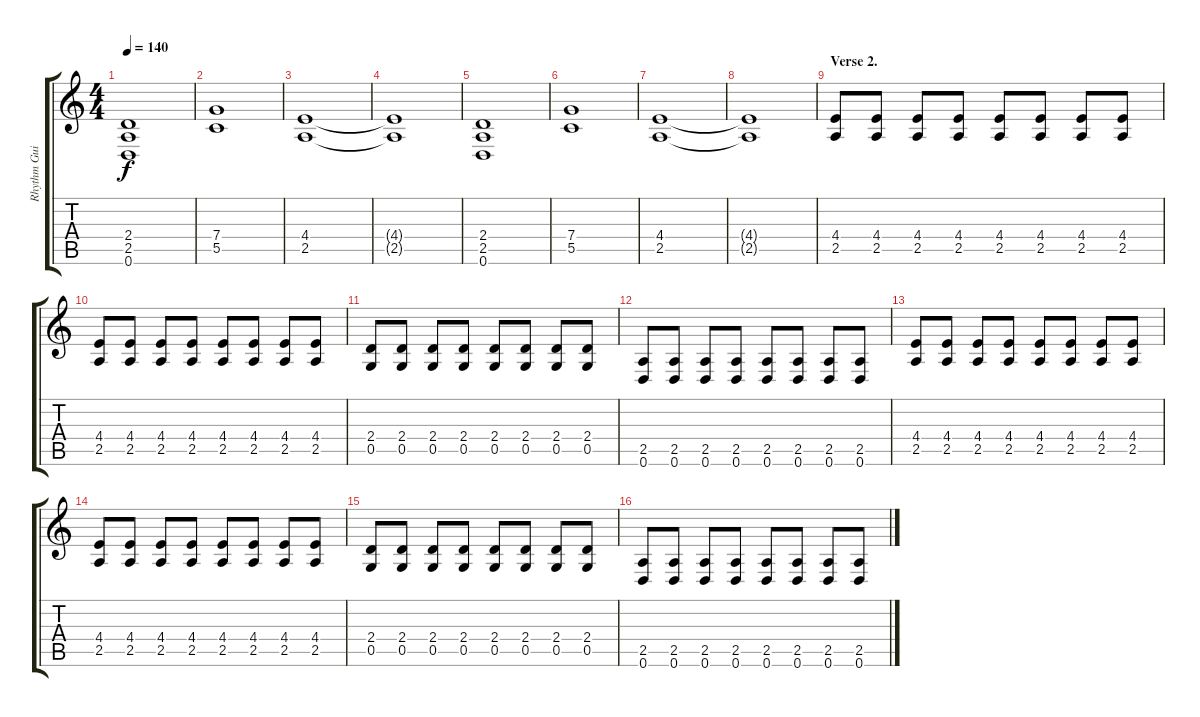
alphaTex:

\track ("Rhythm Guitar" "Rhythm Gui") {instrument distortionguitar}
\staff {score tabs}
\tuning (D4 A3 F3 C3 G2 D2) {hide}
\ts (4 4)
\tempo 140
\clef g2
\ks c
(2.4 2.5 0.6).1{dy f} |
(7.4 5.5).1 |
(4.4 2.5).1 |
(4.4{t} 2.5{t}).1 |
(2.4 2.5 0.6).1 |
(7.4 5.5).1 |
(4.4 2.5).1 |
(4.4{t} 2.5{t}).1 |
\section ("" "Verse 2.")
(4.4 2.5).8{volume 13} (4.4 2.5).8 (4.4 2.5).8 (4.4 2.5).8 (4.4 2.5).8 (4.4 2.5).8 (4.4 2.5).8 (4.4 2.5).8 |
(4.4 2.5).8 (4.4 2.5).8 (4.4 2.5).8 (4.4 2.5).8 (4.4 2.5).8 (4.4 2.5).8 (4.4 2.5).8 (4.4 2.5).8 |
(2.4 0.5).8 (2.4 0.5).8 (2.4 0.5).8 (2.4 0.5).8 (2.4 0.5).8 (2.4 0.5).8 (2.4 0.5).8 (2.4 0.5).8 |
(2.5 0.6).8 (2.5 0.6).8 (2.5 0.6).8 (2.5 0.6).8 (2.5 0.6).8 (2.5 0.6).8 (2.5 0.6).8 (2.5 0.6).8 |
(4.4 2.5).8 (4.4 2.5).8 (4.4 2.5).8 (4.4 2.5).8 (4.4 2.5).8 (4.4 2.5).8 (4.4 2.5).8 (4.4 2.5).8 |
(4.4 2.5).8 (4.4 2.5).8 (4.4 2.5).8 (4.4 2.5).8 (4.4 2.5).8 (4.4 2.5).8 (4.4 2.5).8 (4.4 2.5).8 |
(2.4 0.5).8 (2.4 0.5).8 (2.4 0.5).8 (2.4 0.5).8 (2.4 0.5).8 (2.4 0.5).8 (2.4 0.5).8 (2.4 0.5).8 |
(2.5 0.6).8 (2.5 0.6).8 (2.5 0.6).8 (2.5 0.6).8 (2.5 0.6).8 (2.5 0.6).8 (2.5 0.6).8 (2.5 0.6).8
